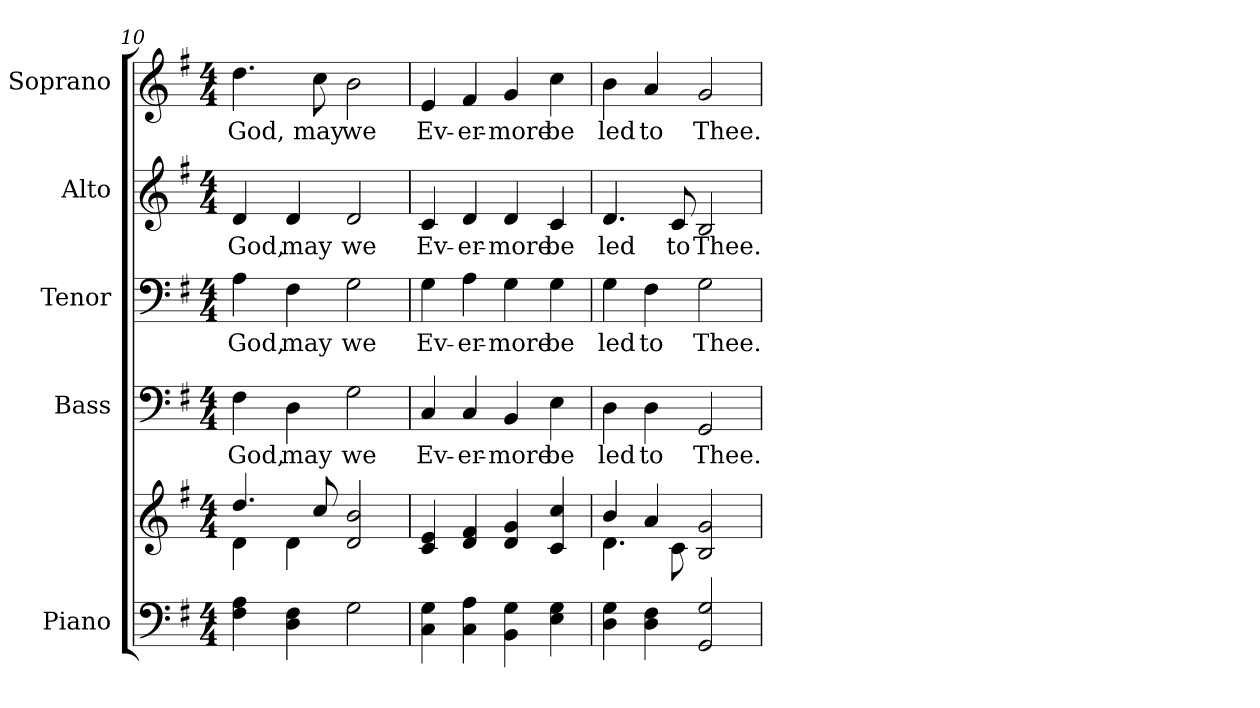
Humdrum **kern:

**kern	**kern	**kern	**text	**kern	**text	**kern	**text	**kern	**text
*part5	*part5	*part4	*part4	*part3	*part3	*part2	*part2	*part1	*part1
*staff6	*staff5	*staff4	*staff4	*staff3	*staff3	*staff2	*staff2	*staff1	*staff1
*I"Piano	*	*I"Bass	*	*I"Tenor	*	*I"Alto	*	*I"Soprano	*
*I'Pno.	*	*I'B.	*	*I'T.	*	*I'A.	*	*I'S.	*
!!LO:PB:g=z
*clefF4	*clefG2	*clefF4	*	*clefF4	*	*clefG2	*	*clefG2	*
*k[f#]	*k[f#]	*k[f#]	*	*k[f#]	*	*k[f#]	*	*k[f#]	*
*G:	*G:	*G:	*	*G:	*	*G:	*	*G:	*
*M4/4	*M4/4	*M4/4	*	*M4/4	*	*M4/4	*	*M4/4	*
=10	=10	=10	=10	=10	=10	=10	=10	=10	=10
*	*^	*	*	*	*	*	*	*	*
!	!	!	!	!LO:LY:b:color=#000000	!	!	!	!	!	!
!	!	!	!	!	!	!LO:LY:b:color=#000000	!	!	!	!
!	!	!	!	!	!	!	!	!LO:LY:b:color=#000000	!	!
!	!	!	!	!	!	!	!	!	!	!LO:LY:b:color=#000000
4F#i\ 4Ai	4.ddi/	4di\	4F#i\	God,	4Ai\	God,	4di/	God,	4.ddi\	God,
!	!	!	!	!LO:LY:b:color=#000000	!	!	!	!	!	!
!	!	!	!	!	!	!LO:LY:b:color=#000000	!	!	!	!
!	!	!	!	!	!	!	!	!LO:LY:b:color=#000000	!	!
4Di\ 4F#i	.	4di\	4Di\	may	4F#i\	may	4di/	may	.	.
!	!	!	!	!	!	!	!	!	!	!LO:LY:b:color=#000000
.	8cci/	.	.	.	.	.	.	.	8cci\	may
!	!	!	!	!LO:LY:b:color=#000000	!	!	!	!	!	!
!	!	!	!	!	!	!LO:LY:b:color=#000000	!	!	!	!
!	!	!	!	!	!	!	!	!LO:LY:b:color=#000000	!	!
!	!	!	!	!	!	!	!	!	!	!LO:LY:b:color=#000000
2Gi\	2di/ 2bi	2ryy	2Gi\	we	2Gi\	we	2di/	we	2bi\	we
*	*v	*v	*	*	*	*	*	*	*	*
=11	=11	=11	=11	=11	=11	=11	=11	=11	=11
*	*^	*	*	*	*	*	*	*	*
!	!	!	!	!LO:LY:b:color=#000000	!	!	!	!	!	!
*	*v	*v	*	*	*	*	*	*	*	*
*	*^	*	*	*	*	*	*	*	*
!	!	!	!	!	!	!LO:LY:b:color=#000000	!	!	!	!
*	*v	*v	*	*	*	*	*	*	*	*
*	*^	*	*	*	*	*	*	*	*
!	!	!	!	!	!	!	!	!LO:LY:b:color=#000000	!	!
*	*v	*v	*	*	*	*	*	*	*	*
*	*^	*	*	*	*	*	*	*	*
!	!	!	!	!	!	!	!	!	!	!LO:LY:b:color=#000000
*	*v	*v	*	*	*	*	*	*	*	*
4Ci\ 4Gi	4ci/ 4ei	4Ci/	Ev-	4Gi\	Ev-	4ci/	Ev-	4ei/	Ev-
!	!	!	!LO:LY:b:color=#000000	!	!	!	!	!	!
!	!	!	!	!	!LO:LY:b:color=#000000	!	!	!	!
!	!	!	!	!	!	!	!LO:LY:b:color=#000000	!	!
!	!	!	!	!	!	!	!	!	!LO:LY:b:color=#000000
4Ci\ 4Ai	4di/ 4f#i	4Ci/	-er-	4Ai\	-er-	4di/	-er-	4f#i/	-er-
!	!	!	!LO:LY:b:color=#000000	!	!	!	!	!	!
!	!	!	!	!	!LO:LY:b:color=#000000	!	!	!	!
!	!	!	!	!	!	!	!LO:LY:b:color=#000000	!	!
!	!	!	!	!	!	!	!	!	!LO:LY:b:color=#000000
4BBi\ 4Gi	4di/ 4gi	4BBi/	-more	4Gi\	-more	4di/	-more	4gi/	-more
!	!	!	!LO:LY:b:color=#000000	!	!	!	!	!	!
!	!	!	!	!	!LO:LY:b:color=#000000	!	!	!	!
!	!	!	!	!	!	!	!LO:LY:b:color=#000000	!	!
!	!	!	!	!	!	!	!	!	!LO:LY:b:color=#000000
4Ei\ 4Gi	4ci/ 4cci	4Ei\	be	4Gi\	be	4ci/	be	4cci\	be
=12	=12	=12	=12	=12	=12	=12	=12	=12	=12
*	*^	*	*	*	*	*	*	*	*
!	!	!	!	!LO:LY:b:color=#000000	!	!	!	!	!	!
!	!	!	!	!	!	!LO:LY:b:color=#000000	!	!	!	!
!	!	!	!	!	!	!	!	!LO:LY:b:color=#000000	!	!
!	!	!	!	!	!	!	!	!	!	!LO:LY:b:color=#000000
4Di\ 4Gi	4bi/	4.di\	4Di\	led	4Gi\	led	4.di/	led	4bi\	led
!	!	!	!	!LO:LY:b:color=#000000	!	!	!	!	!	!
!	!	!	!	!	!	!LO:LY:b:color=#000000	!	!	!	!
!	!	!	!	!	!	!	!	!	!	!LO:LY:b:color=#000000
4Di\ 4F#i	4ai/	.	4Di\	to	4F#i\	to	.	.	4ai/	to
!	!	!	!	!	!	!	!	!LO:LY:b:color=#000000	!	!
.	.	8ci\	.	.	.	.	8ci/	to	.	.
!	!	!	!	!LO:LY:b:color=#000000	!	!	!	!	!	!
!	!	!	!	!	!	!LO:LY:b:color=#000000	!	!	!	!
!	!	!	!	!	!	!	!	!LO:LY:b:color=#000000	!	!
!	!	!	!	!	!	!	!	!	!	!LO:LY:b:color=#000000
2GGi/ 2Gi	2Bi/ 2gi	2ryy	2GGi/	Thee.	2Gi\	Thee.	2Bi/	Thee.	2gi/	Thee.
*	*v	*v	*	*	*	*	*	*	*	*
=	=	=	=	=	=	=	=	=	=
*-	*-	*-	*-	*-	*-	*-	*-	*-	*-
